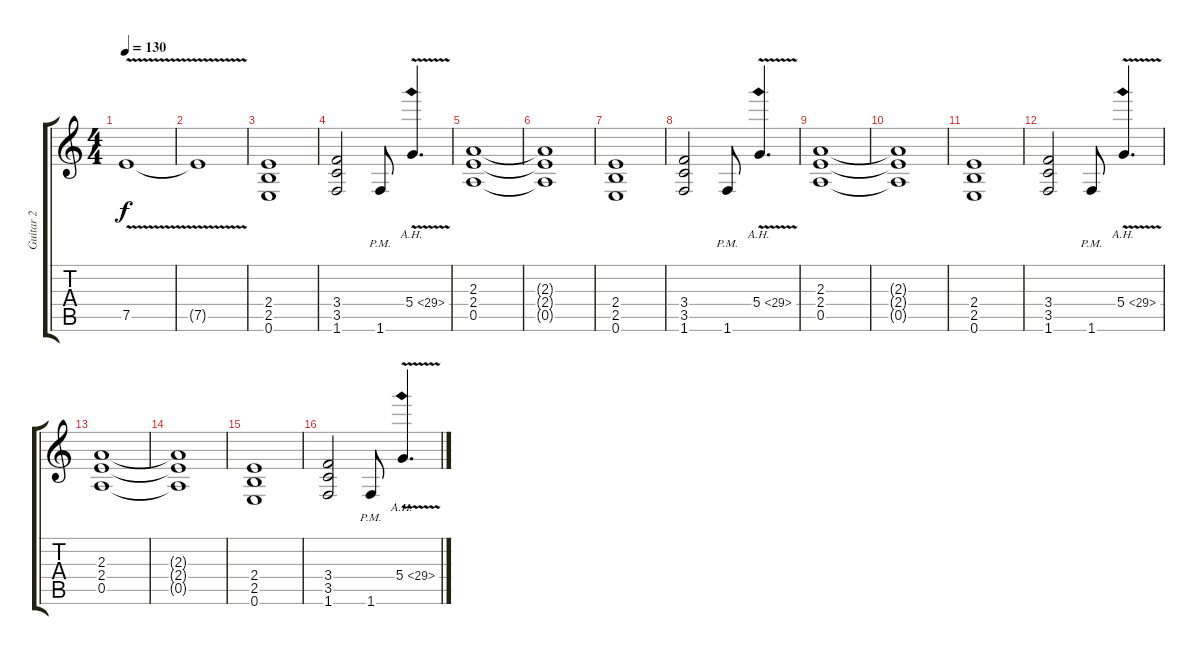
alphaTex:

\track ("Guitar 2" "Guitar 2") {instrument distortionguitar}
\staff {score tabs}
\tuning (E4 B3 G3 D3 A2 E2) {hide}
\ts (4 4)
\tempo 130
\clef g2
\ks c
7.5{v}.1{dy f} |
7.5{t}.1 |
(2.4 2.5 0.6).1 |
(3.4 3.5 1.6).2 1.6{pm}.8 5.4{ah 24 v}.4{d} |
(2.3 2.4 0.5).1 |
(2.3{t} 2.4{t} 0.5{t}).1 |
(2.4 2.5 0.6).1 |
(3.4 3.5 1.6).2 1.6{pm}.8 5.4{ah 24 v}.4{d} |
(2.3 2.4 0.5).1 |
(2.3{t} 2.4{t} 0.5{t}).1 |
(2.4 2.5 0.6).1 |
(3.4 3.5 1.6).2 1.6{pm}.8 5.4{ah 24 v}.4{d} |
(2.3 2.4 0.5).1 |
(2.3{t} 2.4{t} 0.5{t}).1 |
(2.4 2.5 0.6).1 |
(3.4 3.5 1.6).2 1.6{pm}.8 5.4{ah 24 v}.4{d}
